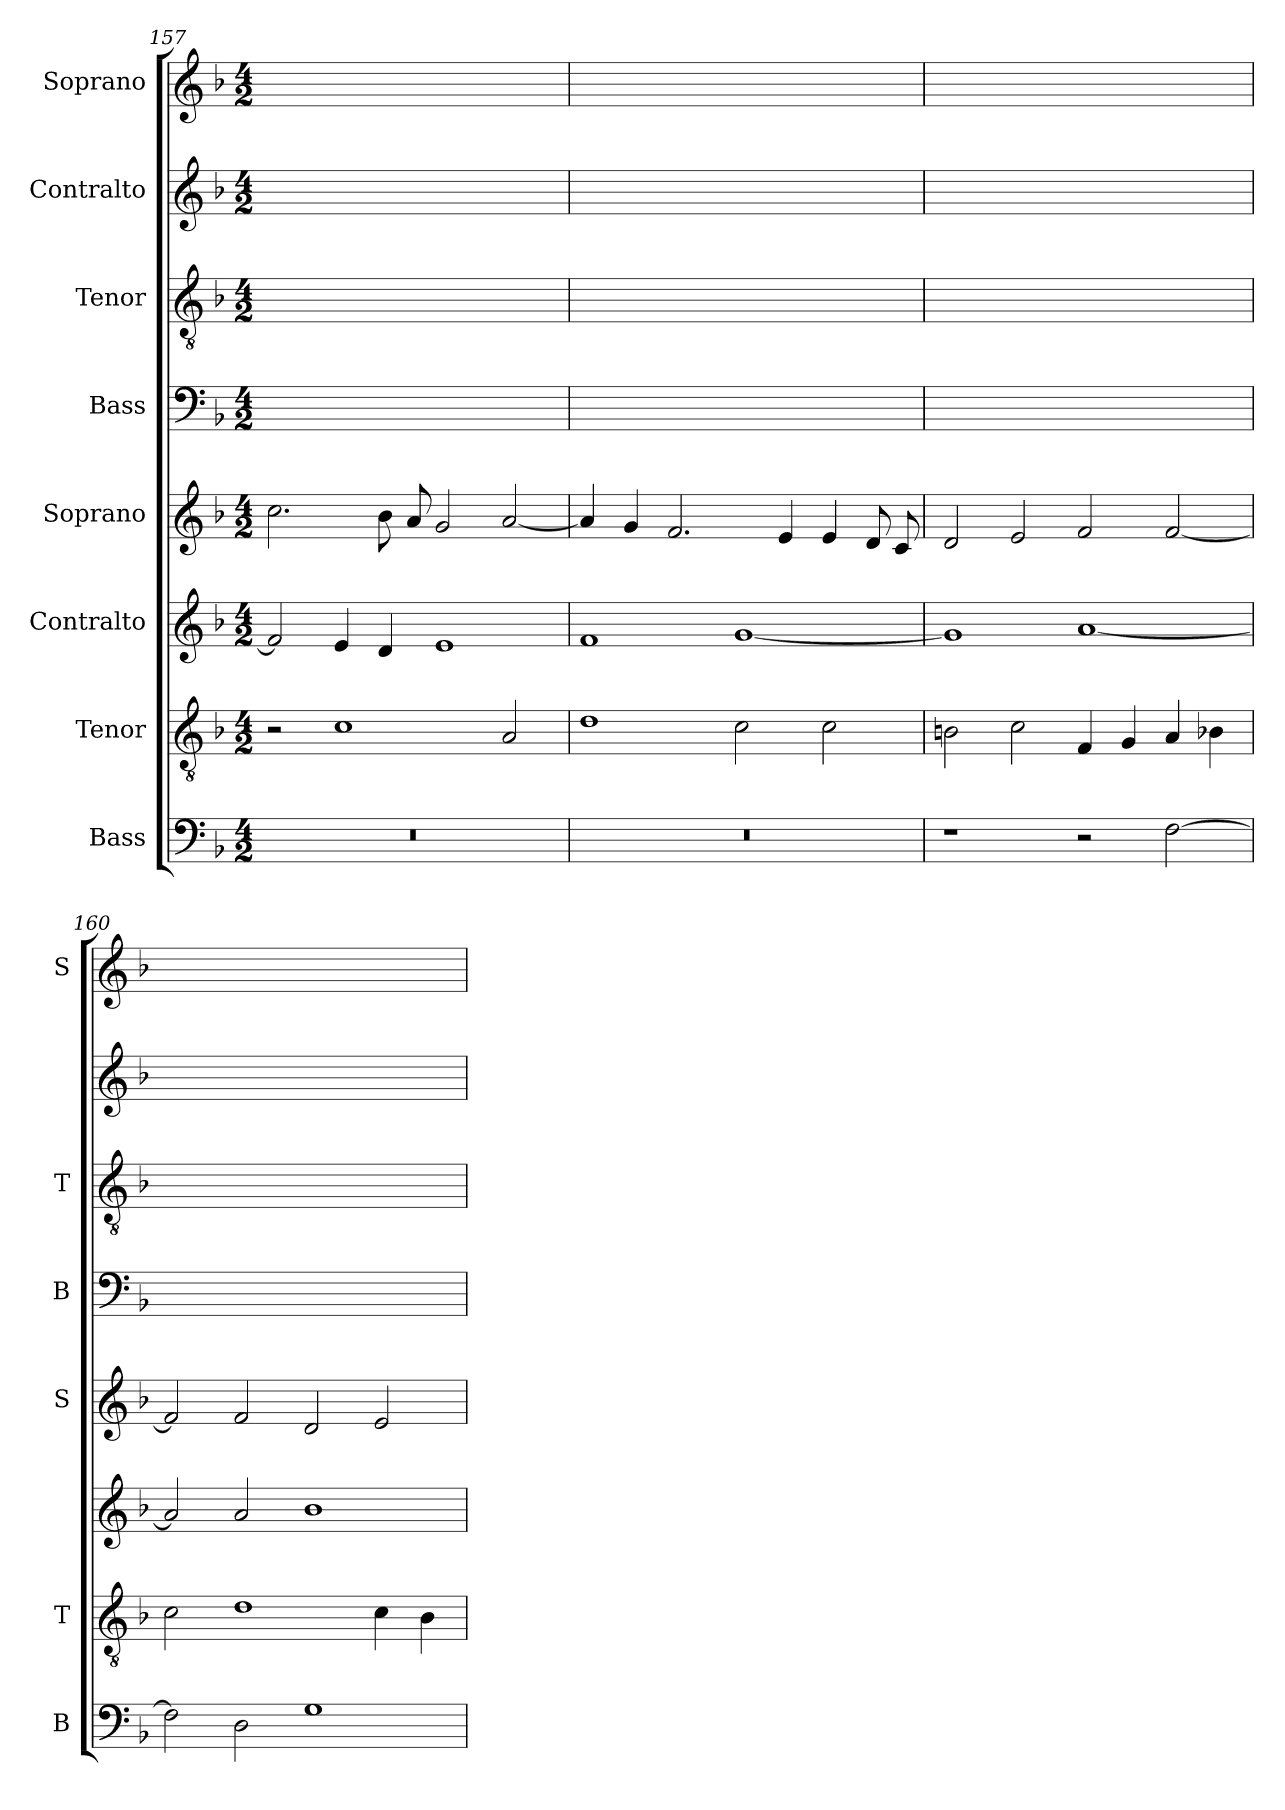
**kern	**kern	**kern	**kern	**kern	**kern	**kern	**kern
*part8	*part7	*part6	*part5	*part4	*part3	*part2	*part1
*staff8	*staff7	*staff6	*staff5	*staff4	*staff3	*staff2	*staff1
*I"Bass	*I"Tenor	*I"Contralto	*I"Soprano	*I"Bass	*I"Tenor	*I"Contralto	*I"Soprano
*I'B	*I'T	*	*I'S	*I'B	*I'T	*	*I'S
*clefF4	*clefGv2	*clefG2	*clefG2	*clefF4	*clefGv2	*clefG2	*clefG2
*k[b-]	*k[b-]	*k[b-]	*k[b-]	*k[b-]	*k[b-]	*k[b-]	*k[b-]
*F:ion	*F:ion	*F:ion	*F:ion	*F:ion	*F:ion	*F:ion	*F:ion
*M4/2	*M4/2	*M4/2	*M4/2	*M4/2	*M4/2	*M4/2	*M4/2
=157	=157	=157	=157	=157	=157	=157	=157
0r	2r	2f]	2.cc	0ryy	0ryy	0ryy	0ryy
.	1c	4e	.	.	.	.	.
.	.	4d	8b-	.	.	.	.
.	.	.	8a	.	.	.	.
.	.	1e	2g	.	.	.	.
.	2A	.	[2a	.	.	.	.
=158	=158	=158	=158	=158	=158	=158	=158
0r	1d	1f	4a]	0ryy	0ryy	0ryy	0ryy
.	.	.	4g	.	.	.	.
.	.	.	2.f	.	.	.	.
.	2c	[1g	.	.	.	.	.
.	.	.	4e	.	.	.	.
.	2c	.	4e	.	.	.	.
.	.	.	8d	.	.	.	.
.	.	.	8c	.	.	.	.
=159	=159	=159	=159	=159	=159	=159	=159
1r	2Bn	1g]	2d	0ryy	0ryy	0ryy	0ryy
.	2c	.	2e	.	.	.	.
2r	4F	[1a	2f	.	.	.	.
.	4G	.	.	.	.	.	.
[2F	4A	.	[2f	.	.	.	.
.	4B-X	.	.	.	.	.	.
=160	=160	=160	=160	=160	=160	=160	=160
2F]	2c	2a]	2f]	0ryy	0ryy	0ryy	0ryy
2D	1d	2a	2f	.	.	.	.
1G	.	1b-	2d	.	.	.	.
.	4c	.	2e	.	.	.	.
.	4B-	.	.	.	.	.	.
=	=	=	=	=	=	=	=
*-	*-	*-	*-	*-	*-	*-	*-
